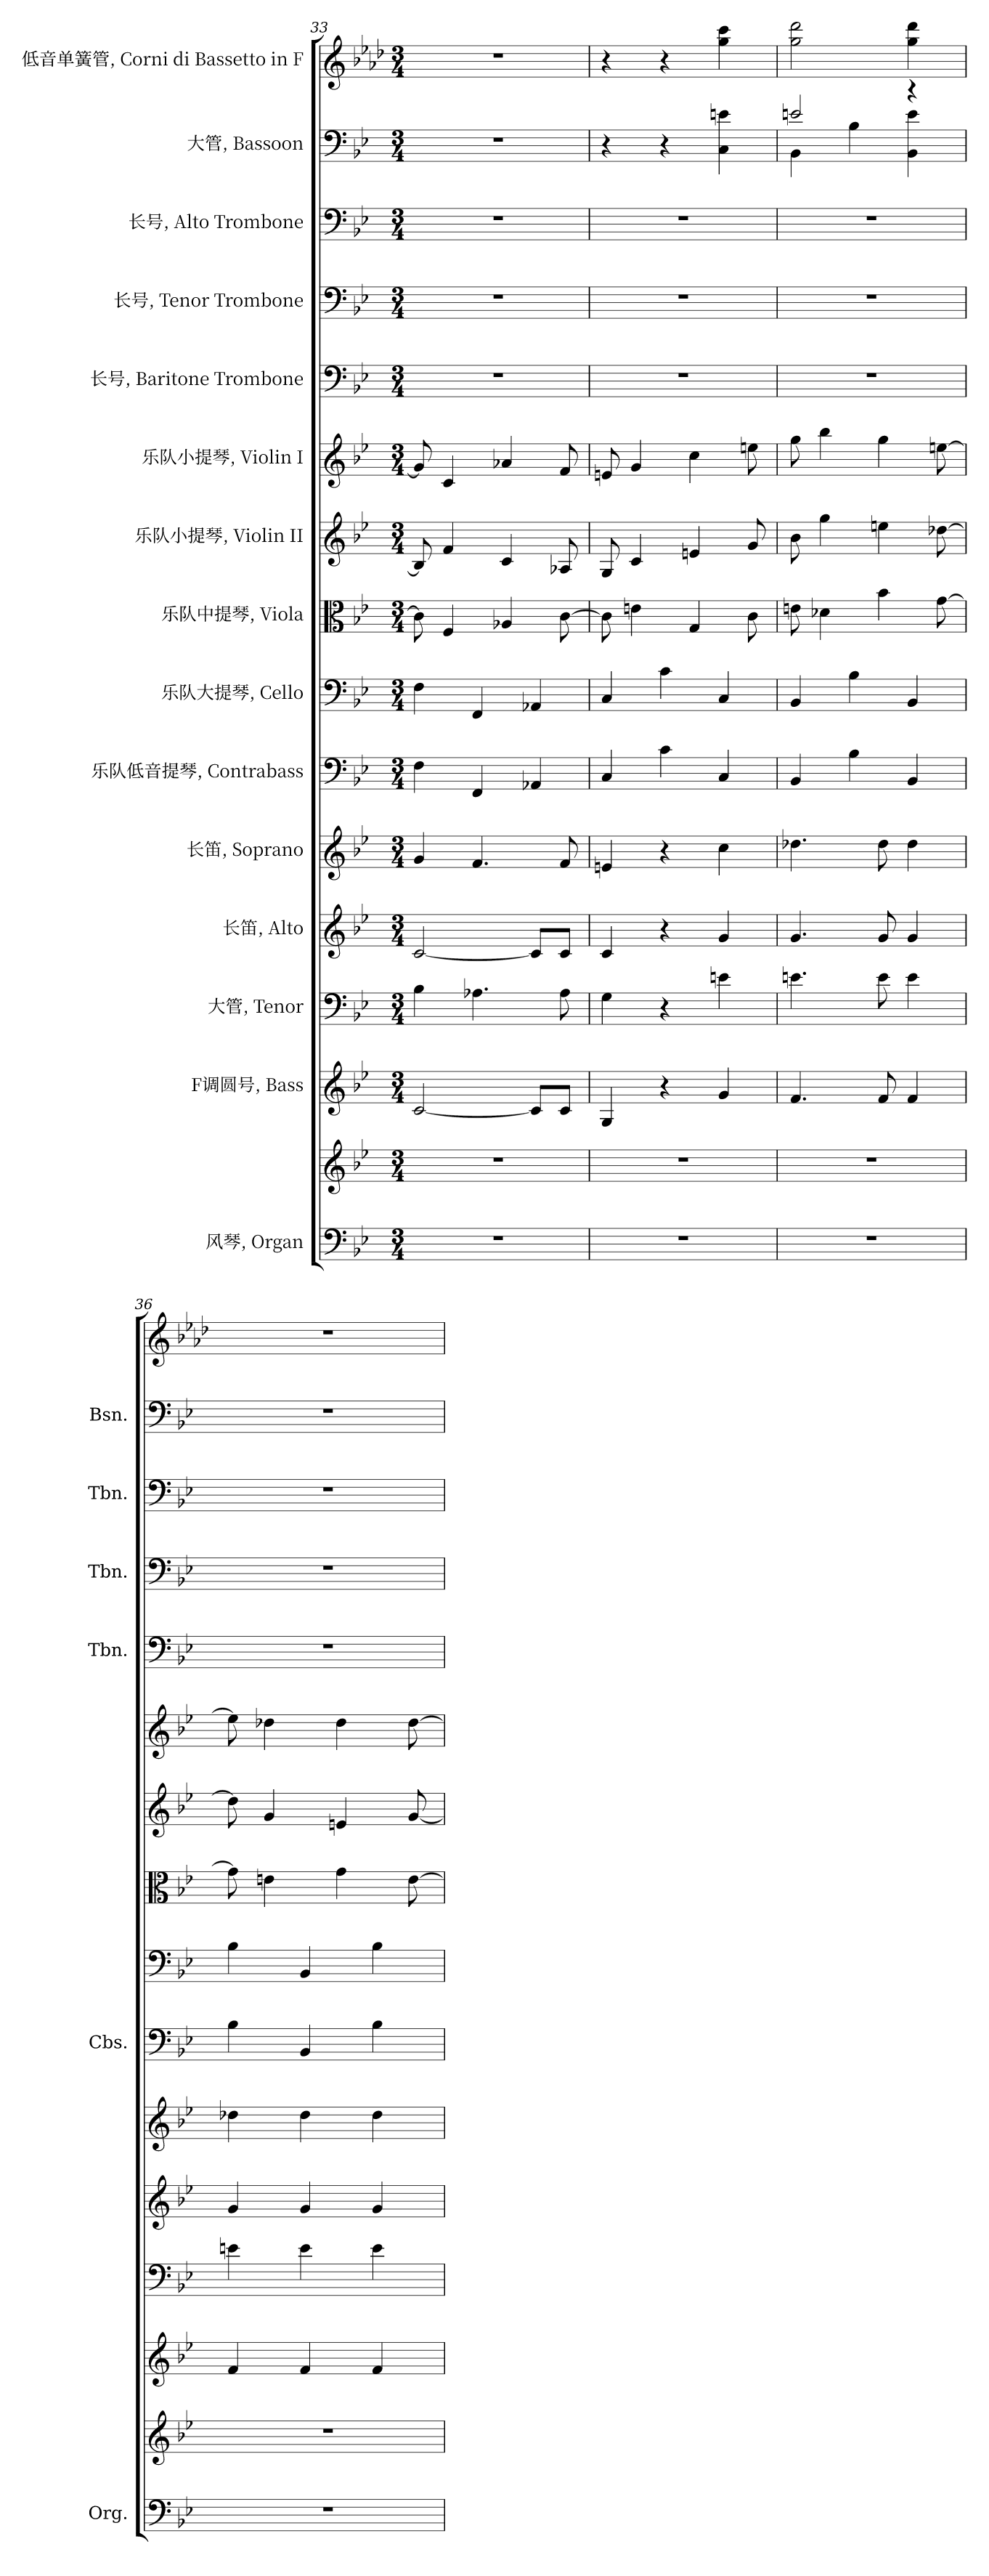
**kern	**kern	**kern	**kern	**kern	**kern	**kern	**kern	**kern	**kern	**kern	**kern	**kern	**kern	**kern	**kern
*part15	*part15	*part14	*part13	*part12	*part11	*part10	*part9	*part8	*part7	*part6	*part5	*part4	*part3	*part2	*part1
*staff16	*staff15	*staff14	*staff13	*staff12	*staff11	*staff10	*staff9	*staff8	*staff7	*staff6	*staff5	*staff4	*staff3	*staff2	*staff1
*I"风琴, Organ	*	*I"F调圆号, Bass	*I"大管, Tenor	*I"长笛, Alto	*I"长笛, Soprano	*I"乐队低音提琴, Contrabass	*I"乐队大提琴, Cello	*I"乐队中提琴, Viola	*I"乐队小提琴, Violin II	*I"乐队小提琴, Violin I	*I"长号, Baritone Trombone	*I"长号, Tenor Trombone	*I"长号, Alto Trombone	*I"大管, Bassoon	*I"低音单簧管, Corni di Bassetto in F
*I'Org.	*	*	*	*	*	*I'Cbs.	*	*	*	*	*I'Tbn.	*I'Tbn.	*I'Tbn.	*I'Bsn.	*
*clefF4	*clefG2	*clefG2	*clefF4	*clefG2	*clefG2	*clefF4	*clefF4	*clefC3	*clefG2	*clefG2	*clefF4	*clefF4	*clefF4	*clefF4	*clefG2
*	*	*ITrd4c7	*	*	*	*ITrd7c12	*	*	*	*	*	*	*	*	*ITrd8c14
*k[b-e-]	*k[b-e-]	*k[b-e-a-]	*k[b-e-]	*k[b-e-]	*k[b-e-]	*k[b-e-]	*k[b-e-]	*k[b-e-]	*k[b-e-]	*k[b-e-]	*k[b-e-]	*k[b-e-]	*k[b-e-]	*k[b-e-]	*k[b-e-a-d-]
*M3/4	*M3/4	*M3/4	*M3/4	*M3/4	*M3/4	*M3/4	*M3/4	*M3/4	*M3/4	*M3/4	*M3/4	*M3/4	*M3/4	*M3/4	*M3/4
=33	=33	=33	=33	=33	=33	=33	=33	=33	=33	=33	=33	=33	=33	=33	=33
2.r	2.r	[2F/	4B-\	[2c/	4g/	4FF\	4F\	8c\]	8B-/]	8g/]	2.r	2.r	2.r	2.r	2.r
.	.	.	.	.	.	.	.	4F/	4f/	4c/	.	.	.	.	.
.	.	.	4.A-X\	.	4.f/	4FFF/	4FF/	.	.	.	.	.	.	.	.
.	.	.	.	.	.	.	.	4A-X/	4c/	4a-X/	.	.	.	.	.
.	.	8F/L]	.	8c/L]	.	4AAA-X/	4AA-X/	.	.	.	.	.	.	.	.
.	.	8F/J	8A-\	8c/J	8f/	.	.	[8c\	8A-X/	8f/	.	.	.	.	.
=34	=34	=34	=34	=34	=34	=34	=34	=34	=34	=34	=34	=34	=34	=34	=34
2.r	2.r	4C/	4G\	4c/	4en/	4CC/	4C/	8c\]	8G/	8en/	2.r	2.r	2.r	4r	4r
.	.	.	.	.	.	.	.	4en\	4c/	4g/	.	.	.	.	.
.	.	4r	4r	4r	4r	4C\	4c\	.	.	.	.	.	.	4r	4r
.	.	.	.	.	.	.	.	4G/	4en/	4cc\	.	.	.	.	.
.	.	4c/	4en\	4g/	4cc\	4CC/	4C/	.	.	.	.	.	.	4C\ 4en\	4g\ 4cc\
.	.	.	.	.	.	.	.	8c\	8g/	8een\	.	.	.	.	.
=35	=35	=35	=35	=35	=35	=35	=35	=35	=35	=35	=35	=35	=35	=35	=35
*	*	*	*	*	*	*	*	*	*	*	*	*	*	*^	*
2.r	2.r	4.B-/	4.en\	4.g/	4.dd-X\	4BBB-/	4BB-/	8en\	8b-\	8gg\	2.r	2.r	2.r	2en/	4BB-\	2g\ 2dd-\
.	.	.	.	.	.	.	.	4d-X\	4gg\	4bb-\	.	.	.	.	.	.
.	.	.	.	.	.	4BB-\	4B-\	.	.	.	.	.	.	.	4B-\	.
.	.	8B-/	8e\	8g/	8dd-\	.	.	4b-\	4een\	4gg\	.	.	.	.	.	.
.	.	4B-/	4e\	4g/	4dd-\	4BBB-/	4BB-/	.	.	.	.	.	.	4r	4BB-\ 4e\	4g\ 4dd-\
.	.	.	.	.	.	.	.	[8g\	[8dd-X\	[8een\	.	.	.	.	.	.
*	*	*	*	*	*	*	*	*	*	*	*	*	*	*v	*v	*
!!LO:PB:g=z
=36	=36	=36	=36	=36	=36	=36	=36	=36	=36	=36	=36	=36	=36	=36	=36
2.r	2.r	4B-/	4en\	4g/	4dd-X\	4BB-\	4B-\	8g\]	8dd-\]	8ee\]	2.r	2.r	2.r	2.r	2.r
.	.	.	.	.	.	.	.	4en\	4g/	4dd-X\	.	.	.	.	.
.	.	4B-/	4e\	4g/	4dd-\	4BBB-/	4BB-/	.	.	.	.	.	.	.	.
.	.	.	.	.	.	.	.	4g\	4en/	4dd-\	.	.	.	.	.
.	.	4B-/	4e\	4g/	4dd-\	4BB-\	4B-\	.	.	.	.	.	.	.	.
.	.	.	.	.	.	.	.	[8e\	[8g/	[8dd-\	.	.	.	.	.
=	=	=	=	=	=	=	=	=	=	=	=	=	=	=	=
*-	*-	*-	*-	*-	*-	*-	*-	*-	*-	*-	*-	*-	*-	*-	*-
